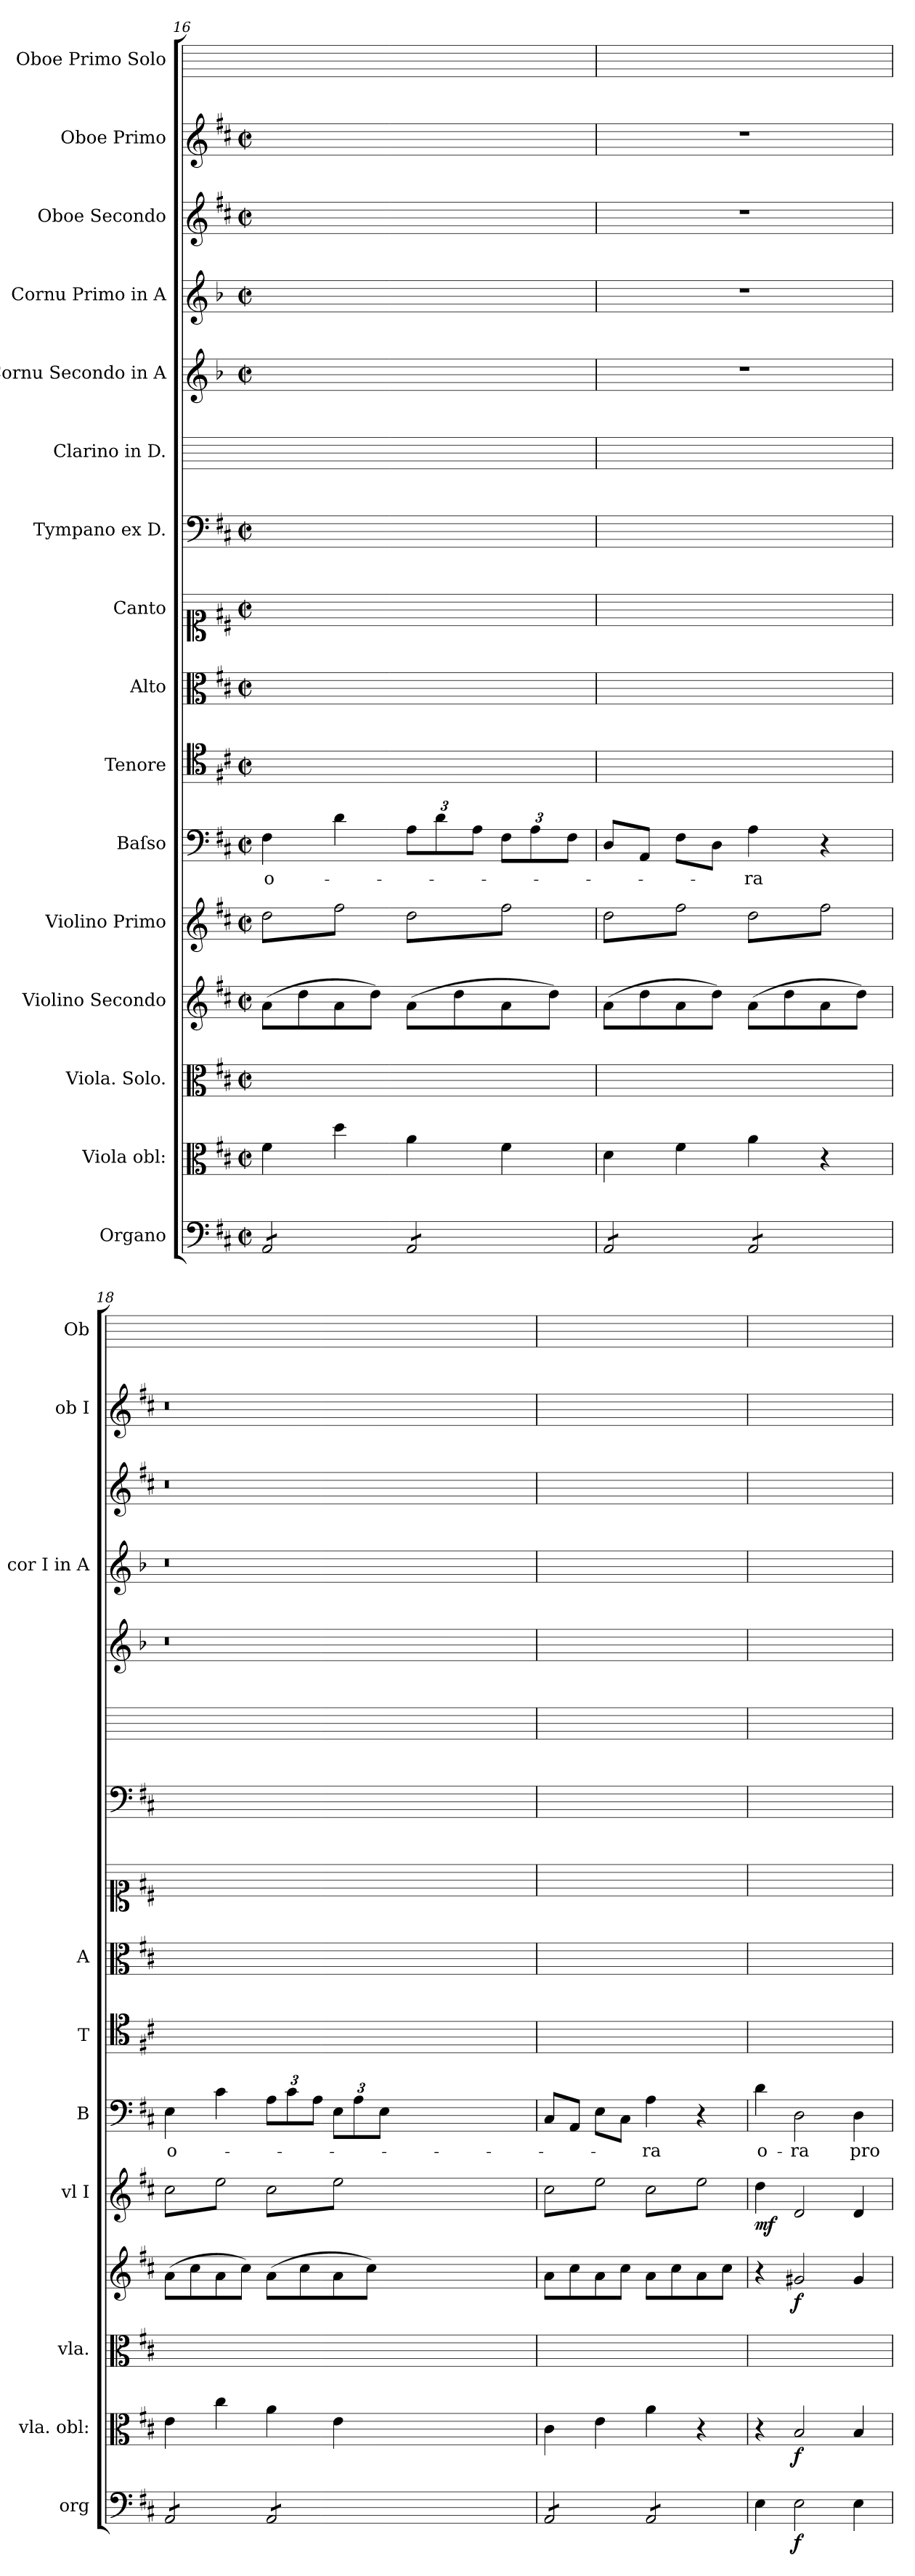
**kern	**dynam	**kern	**dynam	**kern	**kern	**dynam	**kern	**dynam	**kern	**text	**kern	**kern	**kern	**kern	**kern	**kern	**kern	**kern	**kern	**kern
*part16	*part16	*part15	*part15	*part14	*part13	*part13	*part12	*part12	*part11	*part11	*part10	*part9	*part8	*part7	*part6	*part5	*part4	*part3	*part2	*part1
*staff16	*staff16	*staff15	*staff15	*staff14	*staff13	*staff13	*staff12	*staff12	*staff11	*staff11	*staff10	*staff9	*staff8	*staff7	*staff6	*staff5	*staff4	*staff3	*staff2	*staff1
*I"Organo	*	*I"Viola obl:	*	*I"Viola. Solo.	*I"Violino Secondo	*	*I"Violino Primo	*	*I"Baſso	*	*I"Tenore	*I"Alto	*I"Canto	*I"Tympano ex D.	*I"Clarino in D.	*I"Cornu Secondo in A	*I"Cornu Primo in A	*I"Oboe Secondo	*I"Oboe Primo	*I"Oboe Primo Solo
*I'org	*	*I'vla. obl:	*	*I'vla.	*	*	*I'vl I	*	*I'B	*	*I'T	*I'A	*	*	*	*	*I'cor I in A	*	*I'ob I	*I'Ob
*clefF4	*	*clefC3	*	*clefC3	*clefG2	*	*clefG2	*	*clefF4	*	*clefC4	*clefC3	*clefC1	*clefF4	*	*clefG2	*clefG2	*clefG2	*clefG2	*
*	*	*	*	*	*	*	*	*	*	*	*	*	*	*	*	*ITrd2c3	*ITrd2c3	*	*	*
*k[f#c#]	*	*k[f#c#]	*	*k[f#c#]	*k[f#c#]	*	*k[f#c#]	*	*k[f#c#]	*	*k[f#c#]	*k[f#c#]	*k[f#c#]	*k[f#c#]	*	*k[f#c#]	*k[f#c#]	*k[f#c#]	*k[f#c#]	*
*D:	*	*D:	*	*D:	*D:	*	*D:	*	*D:	*	*D:	*D:	*D:	*D:	*	*D:	*D:	*D:	*D:	*
*M2/2	*	*M2/2	*	*M2/2	*M2/2	*	*M2/2	*	*M2/2	*	*M2/2	*M2/2	*M2/2	*M2/2	*	*M2/2	*M2/2	*M2/2	*M2/2	*
*met(c|)	*	*met(c|)	*	*met(c|)	*met(c|)	*	*met(c|)	*	*met(c|)	*	*met(c|)	*met(c|)	*met(c|)	*met(c|)	*	*met(c|)	*met(c|)	*met(c|)	*met(c|)	*
=16	=16	=16	=16	=16	=16	=16	=16	=16	=16	=16	=16	=16	=16	=16	=16	=16	=16	=16	=16	=16
*tremolo	*	*	*	*	*	*	*	*	*	*	*	*	*	*	*	*	*	*	*	*
*	*	*	*	*	*	*	*tremolo	*	*	*	*	*	*	*	*	*	*	*	*	*
8AA/L	.	4f#\	.	1ryy	(8a\L	.	(8dd\L	.	4F#\	o-	1ryy	1ryy	1ryy	1ryy	1ryy	1ryy	1ryy	1ryy	1ryy	1ryy
8AA/	.	.	.	.	8dd\	.	8ff#\)	.	.	.	.	.	.	.	.	.	.	.	.	.
8AA/	.	4dd\	.	.	8a\	.	8dd\	.	4d\	.	.	.	.	.	.	.	.	.	.	.
8AA/J	.	.	.	.	8dd\J)	.	8ff#\)J	.	.	.	.	.	.	.	.	.	.	.	.	.
8AA/L	.	4a\	.	.	(8a\L	.	(8dd\L	.	12A\L	.	.	.	.	.	.	.	.	.	.	.
.	.	.	.	.	.	.	.	.	12d\	.	.	.	.	.	.	.	.	.	.	.
8AA/	.	.	.	.	8dd\	.	8ff#\)	.	.	.	.	.	.	.	.	.	.	.	.	.
.	.	.	.	.	.	.	.	.	12A\J	.	.	.	.	.	.	.	.	.	.	.
8AA/	.	4f#\	.	.	8a\	.	8dd\	.	12F#\L	.	.	.	.	.	.	.	.	.	.	.
.	.	.	.	.	.	.	.	.	12A\	.	.	.	.	.	.	.	.	.	.	.
8AA/J	.	.	.	.	8dd\J)	.	8ff#\)J	.	.	.	.	.	.	.	.	.	.	.	.	.
.	.	.	.	.	.	.	.	.	12F#\J	.	.	.	.	.	.	.	.	.	.	.
=17	=17	=17	=17	=17	=17	=17	=17	=17	=17	=17	=17	=17	=17	=17	=17	=17	=17	=17	=17	=17
8AA/L	.	4d\	.	1ryy	(8a\L	.	(8dd\L	.	8D/L	.	1ryy	1ryy	1ryy	1ryy	1ryy	1r	1r	1r	1r	1ryy
8AA/	.	.	.	.	8dd\	.	8ff#\)	.	8AA/J	.	.	.	.	.	.	.	.	.	.	.
8AA/	.	4f#\	.	.	8a\	.	8dd\	.	8F#\L	.	.	.	.	.	.	.	.	.	.	.
8AA/J	.	.	.	.	8dd\J)	.	8ff#\)J	.	8D\J	.	.	.	.	.	.	.	.	.	.	.
8AA/L	.	4a\	.	.	(8a\L	.	(8dd\L	.	4A\	-ra	.	.	.	.	.	.	.	.	.	.
8AA/	.	.	.	.	8dd\	.	8ff#\)	.	.	.	.	.	.	.	.	.	.	.	.	.
8AA/	.	4r	.	.	8a\	.	8dd\	.	4r	.	.	.	.	.	.	.	.	.	.	.
8AA/J	.	.	.	.	8dd\J)	.	8ff#\)J	.	.	.	.	.	.	.	.	.	.	.	.	.
=18	=18	=18	=18	=18	=18	=18	=18	=18	=18	=18	=18	=18	=18	=18	=18	=18	=18	=18	=18	=18
8AA/L	.	4e\	.	1ryy	(8a\L	.	(8cc#\L	.	4E\	o-	1ryy	1ryy	1ryy	1ryy	1ryy	0.r	0.r	0.r	0.r	1ryy
8AA/	.	.	.	.	8cc#\	.	8ee\)	.	.	.	.	.	.	.	.	.	.	.	.	.
8AA/	.	4cc#\	.	.	8a\	.	8cc#\	.	4c#\	.	.	.	.	.	.	.	.	.	.	.
8AA/J	.	.	.	.	8cc#\J)	.	8ee\)J	.	.	.	.	.	.	.	.	.	.	.	.	.
8AA/L	.	4a\	.	.	(8a\L	.	(8cc#\L	.	12A\L	.	.	.	.	.	.	.	.	.	.	.
.	.	.	.	.	.	.	.	.	12c#\	.	.	.	.	.	.	.	.	.	.	.
8AA/	.	.	.	.	8cc#\	.	8ee\)	.	.	.	.	.	.	.	.	.	.	.	.	.
.	.	.	.	.	.	.	.	.	12A\J	.	.	.	.	.	.	.	.	.	.	.
8AA/	.	4e\	.	.	8a\	.	8cc#\	.	12E\L	.	.	.	.	.	.	.	.	.	.	.
.	.	.	.	.	.	.	.	.	12A\	.	.	.	.	.	.	.	.	.	.	.
8AA/J	.	.	.	.	8cc#\J)	.	8ee\)J	.	.	.	.	.	.	.	.	.	.	.	.	.
.	.	.	.	.	.	.	.	.	12E\J	.	.	.	.	.	.	.	.	.	.	.
0ryy	.	0ryy	.	0ryy	0ryy	.	0ryy	.	0ryy	.	0ryy	0ryy	0ryy	0ryy	0ryy	.	.	.	.	0ryy
.	.	.	.	.	.	.	.	.	.	.	.	.	.	.	.	.	.	.	.	.
=19	=19	=19	=19	=19	=19	=19	=19	=19	=19	=19	=19	=19	=19	=19	=19	=19	=19	=19	=19	=19
8AA/L	.	4c#\	.	1ryy	8a\L	.	(8cc#\L	.	8C#/L	.	1ryy	1ryy	1ryy	1ryy	1ryy	1ryy	1ryy	1ryy	1ryy	1ryy
8AA/	.	.	.	.	8cc#\	.	8ee\)	.	8AA/J	.	.	.	.	.	.	.	.	.	.	.
8AA/	.	4e\	.	.	8a\	.	8cc#\	.	8E\L	.	.	.	.	.	.	.	.	.	.	.
8AA/J	.	.	.	.	8cc#\J	.	8ee\)J	.	8C#\J	.	.	.	.	.	.	.	.	.	.	.
8AA/L	.	4a\	.	.	8a\L	.	(8cc#\L	.	4A\	-ra	.	.	.	.	.	.	.	.	.	.
8AA/	.	.	.	.	8cc#\	.	8ee\)	.	.	.	.	.	.	.	.	.	.	.	.	.
8AA/	.	4r	.	.	8a\	.	8cc#\	.	4r	.	.	.	.	.	.	.	.	.	.	.
8AA/J	.	.	.	.	8cc#\J	.	8ee\)J	.	.	.	.	.	.	.	.	.	.	.	.	.
*	*	*	*	*	*	*	*Xtremolo	*	*	*	*	*	*	*	*	*	*	*	*	*
*Xtremolo	*	*	*	*	*	*	*	*	*	*	*	*	*	*	*	*	*	*	*	*
=20	=20	=20	=20	=20	=20	=20	=20	=20	=20	=20	=20	=20	=20	=20	=20	=20	=20	=20	=20	=20
!	!	!	!	!	!	!	!	!LO:DY:b	!	!	!	!	!	!	!	!	!	!	!	!
4E\	.	4r	.	1ryy	4r	.	4dd\	mf	4d\	o-	1ryy	1ryy	1ryy	1ryy	1ryy	1ryy	1ryy	1ryy	1ryy	1ryy
.	.	.	.	.	.	.	.	.	.	.	.	.	.	.	.	.	.	.	.	.
!	!LO:DY:b	!	!	!	!	!	!	!	!	!	!	!	!	!	!	!	!	!	!	!
2E\	f	2B/	f	.	2g#X/	f	2d/	.	2D\	-ra	.	.	.	.	.	.	.	.	.	.
4E\	.	4B/	.	.	4g#/	.	4d/	.	4D\	pro	.	.	.	.	.	.	.	.	.	.
=	=	=	=	=	=	=	=	=	=	=	=	=	=	=	=	=	=	=	=	=
*-	*-	*-	*-	*-	*-	*-	*-	*-	*-	*-	*-	*-	*-	*-	*-	*-	*-	*-	*-	*-
